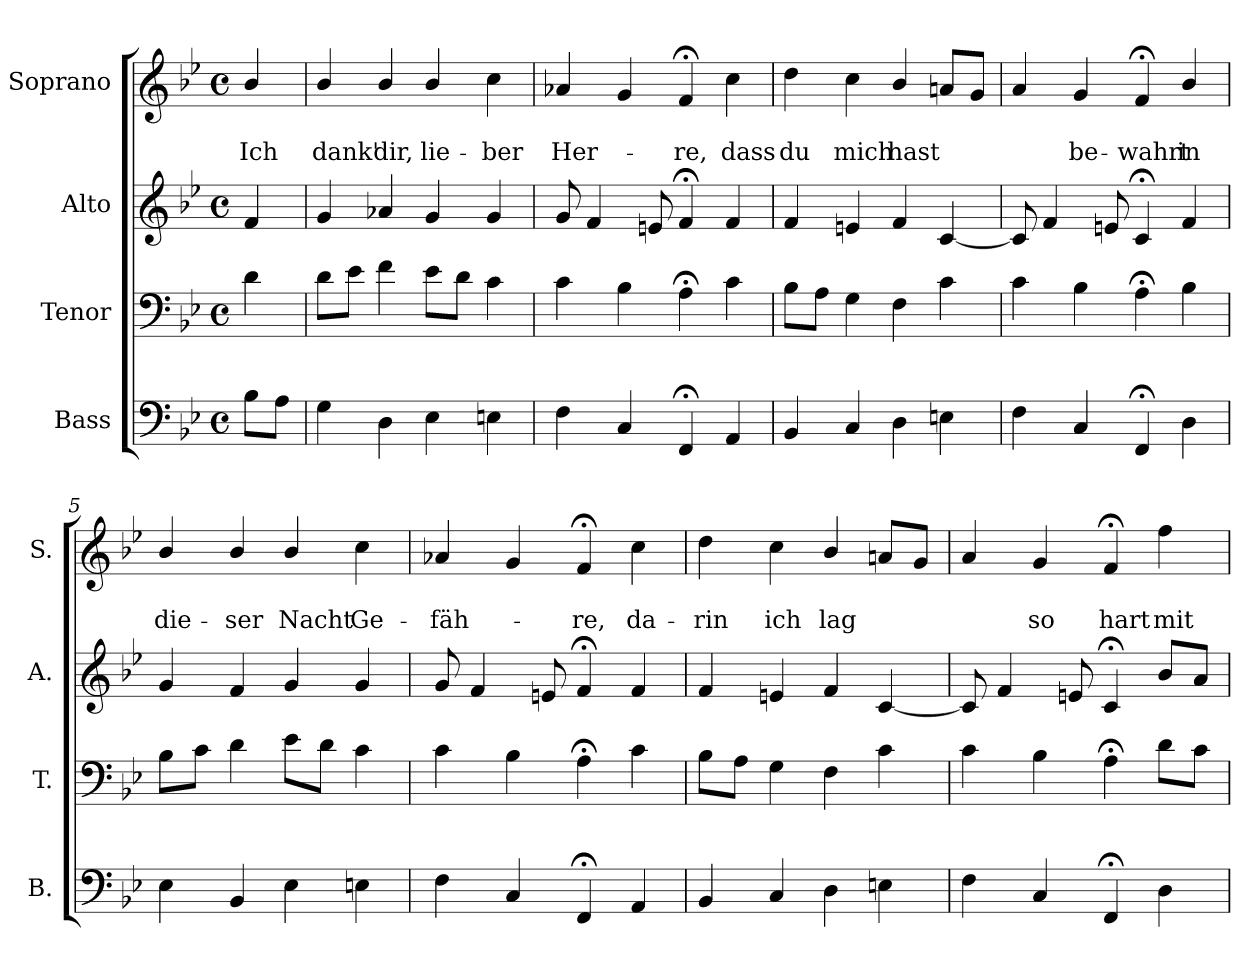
**kern	**kern	**kern	**kern	**text	**text
*part4	*part3	*part2	*part1	*part1	*part1
*staff4	*staff3	*staff2	*staff1	*staff1	*staff1
*I"Bass	*I"Tenor	*I"Alto	*I"Soprano	*	*
*I'B.	*I'T.	*I'A.	*I'S.	*	*
*clefF4	*clefF4	*clefG2	*clefG2	*	*
*k[b-e-]	*k[b-e-]	*k[b-e-]	*k[b-e-]	*	*
*B-:	*B-:	*B-:	*B-:	*	*
*M4/4	*M4/4	*M4/4	*M4/4	*	*
*met(c)	*met(c)	*met(c)	*met(c)	*	*
=	=	=	=	=	=
8B-\L	4d\	4f/	4b-/	.	Ich
8A\J	.	.	.	.	.
=1	=1	=1	=1	=1	=1
4G\	8d\L	4g/	4b-/	.	dank'
.	8e-\J	.	.	.	.
4D\	4f\	4a-X/	4b-/	.	dir,
4E-\	8e-\L	4g/	4b-/	.	lie-
.	8d\J	.	.	.	.
4En\	4c\	4g/	4cc\	.	-ber
=2	=2	=2	=2	=2	=2
4F\	4c\	8g/	4a-X/	.	Her-
.	.	4f/	.	.	.
4C/	4B-\	.	4g/	.	.
.	.	8en/	.	.	.
4FF;</	4A;<\	4f;</	4f;</	.	-re,
4AA/	4c\	4f/	4cc\	.	dass
=3	=3	=3	=3	=3	=3
4BB-/	8B-\L	4f/	4dd\	.	du
.	8A\J	.	.	.	.
4C/	4G\	4en/	4cc\	.	mich
4D\	4F\	4f/	4b-/	.	-hast
4En\	4c\	[4c/	8an/L	.	.
.	.	.	8g/J	.	.
=4	=4	=4	=4	=4	=4
4F\	4c\	8c/]	4a/	.	.
.	.	4f/	.	.	.
4C/	4B-\	.	4g/	.	be-
.	.	8en/	.	.	.
4FF;</	4A;<\	4c;</	4f;</	.	-wahrt
4D\	4B-\	4f/	4b-/	.	in
=5	=5	=5	=5	=5	=5
4E-\	8B-\L	4g/	4b-/	.	die-
.	8c\J	.	.	.	.
4BB-/	4d\	4f/	4b-/	.	-ser
4E-\	8e-\L	4g/	4b-/	.	Nacht
.	8d\J	.	.	.	.
4En\	4c\	4g/	4cc\	.	Ge-
!!LO:LB:g=z
=6	=6	=6	=6	=6	=6
4F\	4c\	8g/	4a-X/	.	-fäh-
.	.	4f/	.	.	.
4C/	4B-\	.	4g/	.	.
.	.	8en/	.	.	.
4FF;</	4A;<\	4f;</	4f;</	.	-re,
4AA/	4c\	4f/	4cc\	.	da-
=7	=7	=7	=7	=7	=7
4BB-/	8B-\L	4f/	4dd\	.	-rin
.	8A\J	.	.	.	.
4C/	4G\	4en/	4cc\	.	ich
4D\	4F\	4f/	4b-/	.	lag
4En\	4c\	[4c/	8an/L	.	.
.	.	.	8g/J	.	.
=8	=8	=8	=8	=8	=8
4F\	4c\	8c/]	4a/	.	.
.	.	4f/	.	.	.
4C/	4B-\	.	4g/	.	so
.	.	8en/	.	.	.
4FF;</	4A;<\	4c;</	4f;</	.	hart
4D\	8d\L	8b-/L	4ff\	.	mit
.	8c\J	8a/J	.	.	.
=	=	=	=	=	=
*-	*-	*-	*-	*-	*-
